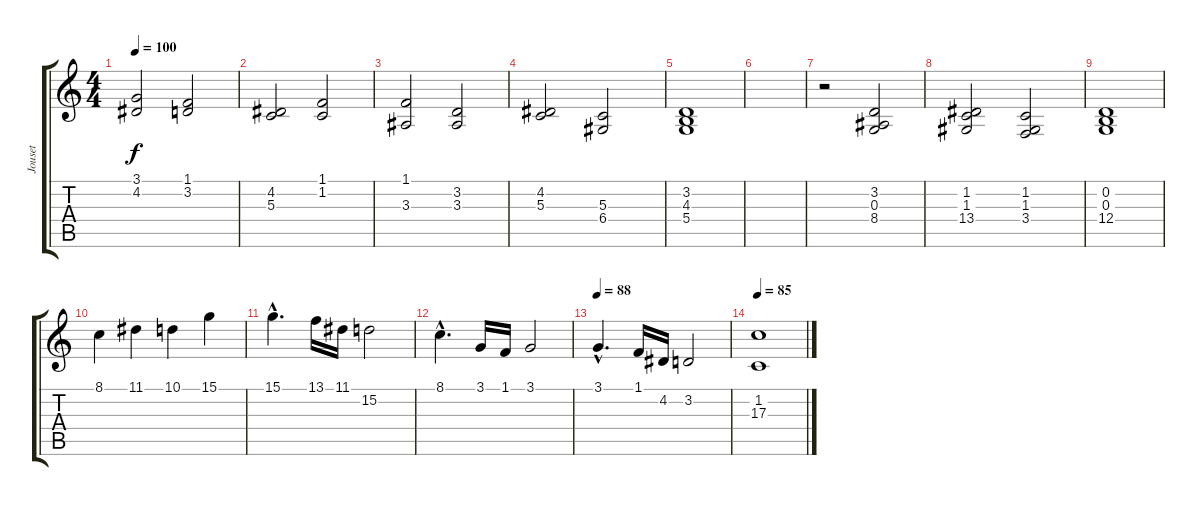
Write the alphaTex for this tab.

\track ("Jouset" "Jouset") {instrument stringensemble1}
\staff {score tabs}
\tuning (E4 B3 G3 D3 A2 E2) {hide}
\ts (4 4)
\tempo 100
\clef g2
\ks c
(3.1 4.2).2{dy f} (1.1 3.2).2 |
(4.2 5.3).2 (1.1 1.2).2 |
(1.1 3.3).2 (3.2 3.3).2 |
(4.2 5.3).2 (5.3 6.4).2 |
(3.2 4.3 5.4).1 |
|
r.2 (3.2 0.3 8.4).2 |
(1.2 1.3 13.4).2 (1.2 1.3 3.4).2 |
(0.2 0.3 12.4).1 |
8.1.4 11.1.4 10.1.4 15.1.4 |
15.1{hac}.4{d} 13.1.16 11.1.16 15.2.2 |
8.1{hac}.4{d} 3.1.16 1.1.16 3.1.2 |
\tempo 88
3.1{hac}.4{d} 1.1.16 4.2.16 3.2.2 |
\tempo 85
(1.2 17.3).1
